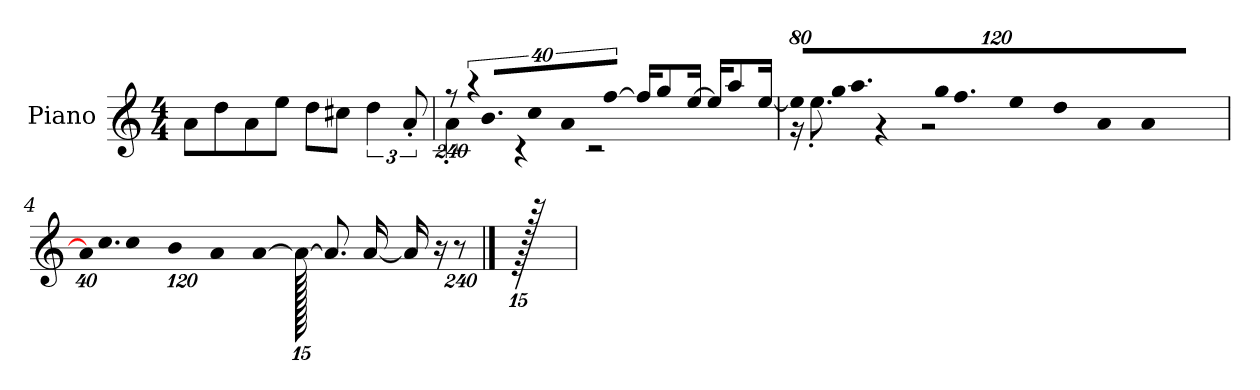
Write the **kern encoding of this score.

**kern
*part1
*staff1
*I"Piano
*I'P-no
*clefG2
*k[]
*M4/4
*MM90
=1
8a\L
8dd\
8a\
8ee\J
8dd\L
8cc#X\J
6dd\
12a'/
=2
!LO:N:vis=16
*^
1920%137r	4a'\
!LO:N:vis=32	!
640%23r	.
!LO:N:vis=16.	!
960%103b/KL	.
!LO:N:vis=8	!
960%137cc/	.
.	4r
!LO:N:vis=16	!
1920%137a/L	.
!LO:N:vis=16	!
[1920%137ff/JJ	.
16ff/KL]	2r
8gg/	.
[16ee/Jk	.
16ee/KL]	.
8aa/	.
[16ee/Jk	.
=3	=3
*Xbrackettup	*
!LO:N:vis=8	!
640%71ee/L]	16r
.	8.ee'\
!LO:N:vis=16	!
1920%107gg/K	.
9.aa/	.
.	4r
!LO:N:vis=16	!
1920%107gg/K	.
9.ff/	.
.	2r
!LO:N:vis=8	!
640%71ee/	.
!LO:N:vis=8	!
640%71dd/	.
!LO:N:vis=8	!
640%71a/	.
!LO:N:vis=8	!
[640%71a/J	.
1920ryy	.
*v	*v
!!LO:LB:g=z
=4
!LO:N:vis=32
640%23a\KLL]
!LO:N:vis=16.
960%103cc\J
!LO:N:vis=8
960%137cc\
!LO:N:vis=16
1920%137b\L
!LO:N:vis=32
640%23a\K
[384%41a\J
1920a\_
8.a/L]
[16a/Jk
16a/]
16r
1920%239r
==5
1920r
=
*-
